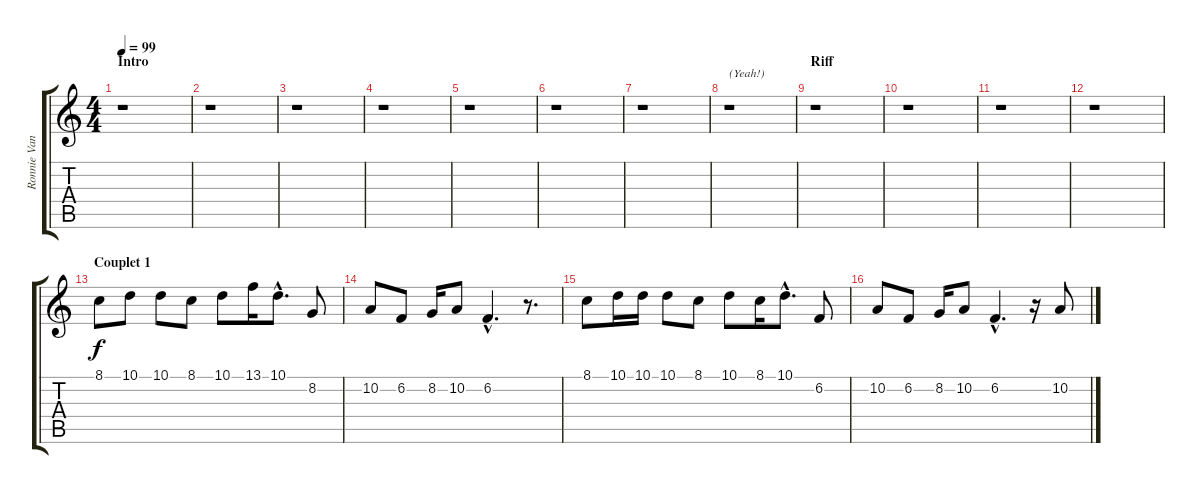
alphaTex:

\track ("Ronnie Van Zant (vocal)" "Ronnie Van") {instrument lead2sawtooth}
\staff {score tabs}
\tuning (E4 B3 G3 D3 A2 E2) {hide}
\ts (4 4)
\section ("" "Intro")
\tempo 99
\clef g2
\ks c
r.1{dy f instrument lead2sawtooth} |
r.1 |
r.1 |
r.1 |
r.1 |
r.1 |
r.1 |
r.1{txt "(Yeah!)"} |
\section ("" "Riff")
r.1 |
r.1 |
r.1 |
r.1 |
\section ("" "Couplet 1")
8.1.8 10.1.8 10.1.8 8.1.8 10.1.8 13.1.16 10.1{hac}.8{d} 8.2.8 |
10.2.8 6.2.8 8.2.16 10.2.8 6.2{hac}.4{d} r.8{d} |
8.1.8 10.1.16 10.1.16 10.1.8 8.1.8 10.1.8 8.1.16 10.1{hac}.8{d} 6.2.8 |
10.2.8 6.2.8 8.2.16 10.2.8 6.2{hac}.4{d} r.16 10.2.8
